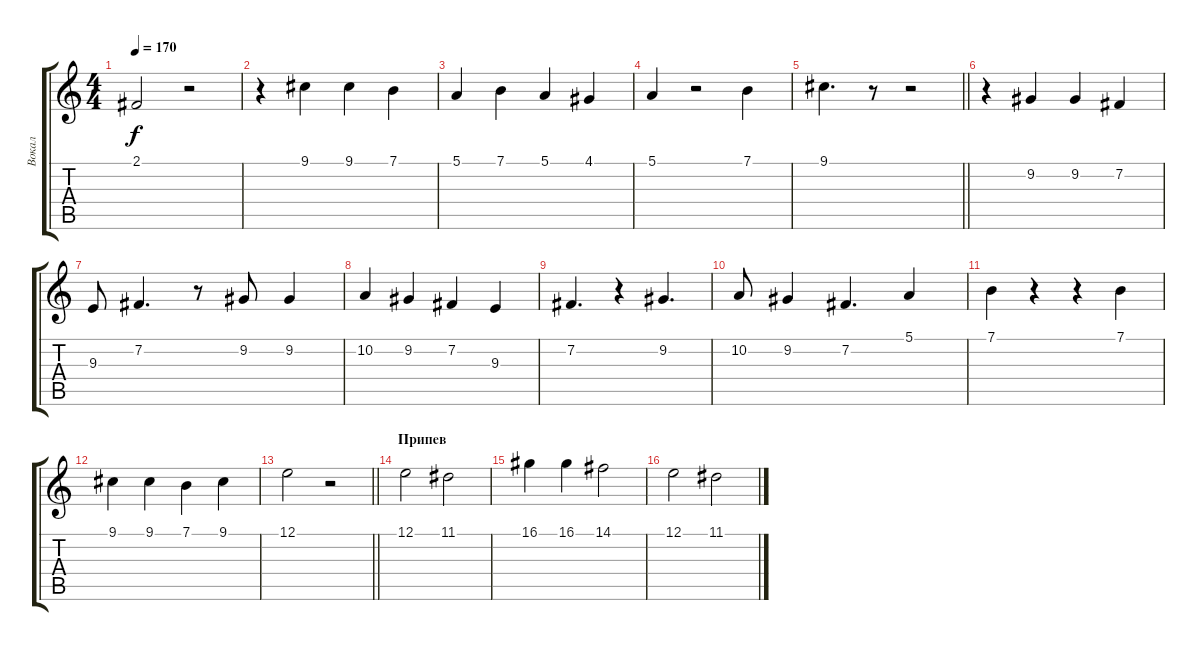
\track ("Вокал" "Вокал") {instrument flute}
\staff {score tabs}
\tuning (E4 B3 G3 D3 A2 E2) {hide}
\ts (4 4)
\tempo 170
\clef g2
\ks c
2.1.2{dy f} r.2 |
r.4 9.1.4 9.1.4 7.1.4 |
5.1.4 7.1.4 5.1.4 4.1.4 |
5.1.4 r.2 7.1.4 |
\barLineRight lightlight
9.1.4{d} r.8 r.2 |
\section ("" " ")
r.4 9.2.4 9.2.4 7.2.4 |
9.3.8 7.2.4{d} r.8 9.2.8 9.2.4 |
10.2.4 9.2.4 7.2.4 9.3.4 |
7.2.4{d} r.4 9.2.4{d} |
10.2.8 9.2.4 7.2.4{d} 5.1.4 |
7.1.4 r.4 r.4 7.1.4 |
9.1.4 9.1.4 7.1.4 9.1.4 |
\barLineRight lightlight
12.1.2 r.2 |
\section ("" "Припев")
12.1.2 11.1.2 |
16.1.4 16.1.4 14.1.2 |
12.1.2 11.1.2
